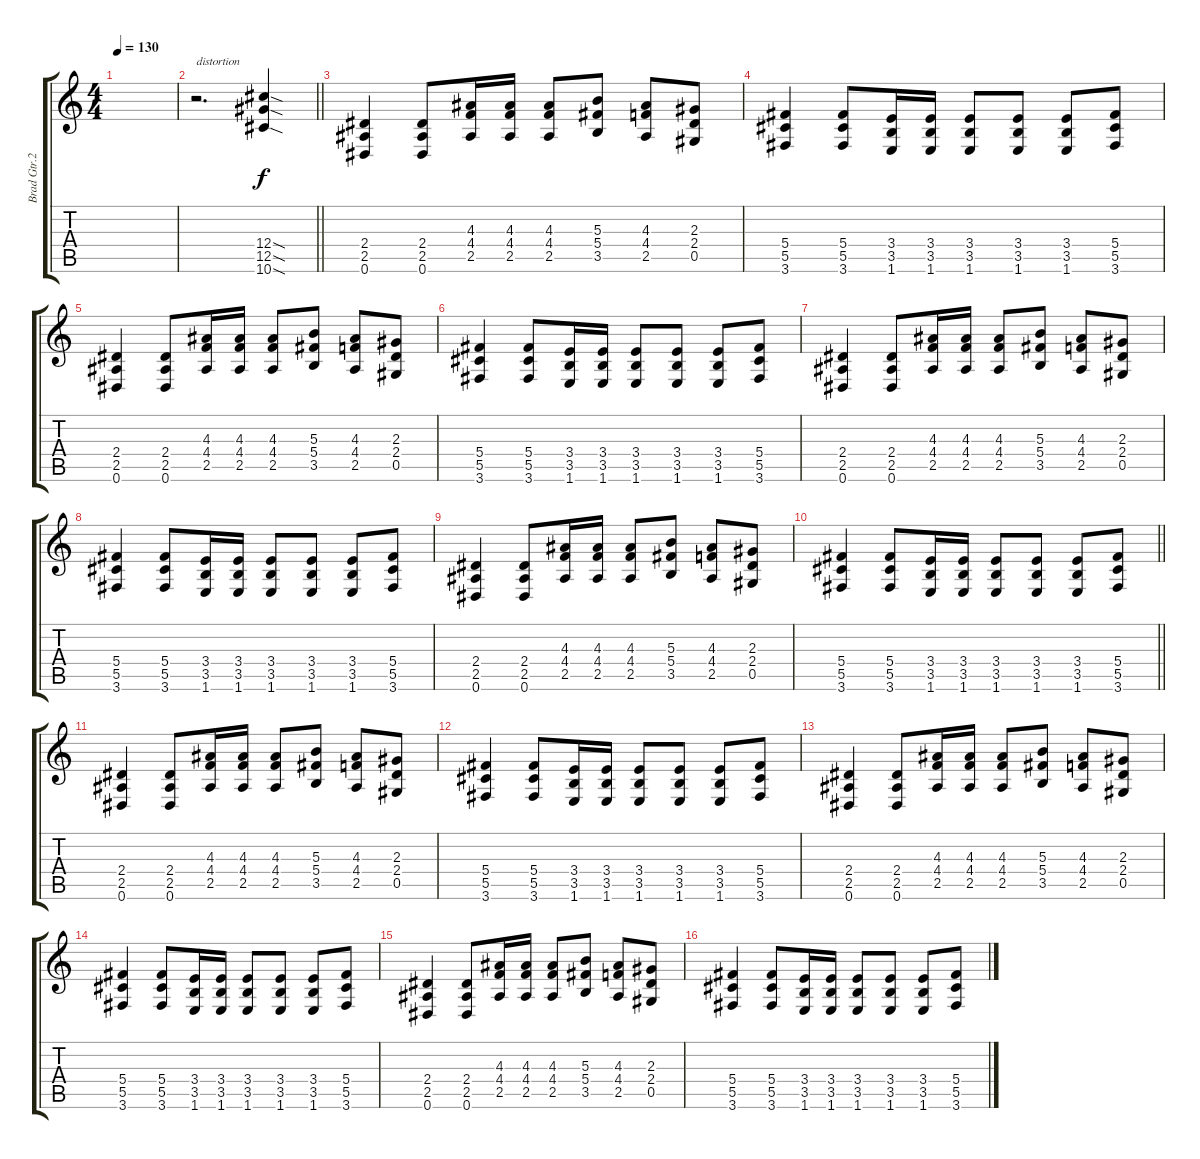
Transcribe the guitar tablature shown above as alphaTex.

\track ("Brad Gtr.2" "Brad Gtr.2") {instrument distortionguitar}
\staff {score tabs}
\tuning (Eb4 Bb3 Gb3 Db3 Ab2 Eb2) {hide}
\ts (4 4)
\tempo 130
\clef g2
\ks c
|
\barLineRight lightlight
r.2{d txt "distortion" instrument distortionguitar} (12.4{sod} 12.5{sod} 10.6{sod}).4 |
(2.4 2.5 0.6).4 (2.4 2.5 0.6).8 (4.3 4.4 2.5).16 (4.3 4.4 2.5).16 (4.3 4.4 2.5).8 (5.3 5.4 3.5).8 (4.3 4.4 2.5).8 (2.3 2.4 0.5).8 |
(5.4 5.5 3.6).4 (5.4 5.5 3.6).8 (3.4 3.5 1.6).16 (3.4 3.5 1.6).16 (3.4 3.5 1.6).8 (3.4 3.5 1.6).8 (3.4 3.5 1.6).8 (5.4 5.5 3.6).8 |
(2.4 2.5 0.6).4 (2.4 2.5 0.6).8 (4.3 4.4 2.5).16 (4.3 4.4 2.5).16 (4.3 4.4 2.5).8 (5.3 5.4 3.5).8 (4.3 4.4 2.5).8 (2.3 2.4 0.5).8 |
(5.4 5.5 3.6).4 (5.4 5.5 3.6).8 (3.4 3.5 1.6).16 (3.4 3.5 1.6).16 (3.4 3.5 1.6).8 (3.4 3.5 1.6).8 (3.4 3.5 1.6).8 (5.4 5.5 3.6).8 |
(2.4 2.5 0.6).4 (2.4 2.5 0.6).8 (4.3 4.4 2.5).16 (4.3 4.4 2.5).16 (4.3 4.4 2.5).8 (5.3 5.4 3.5).8 (4.3 4.4 2.5).8 (2.3 2.4 0.5).8 |
(5.4 5.5 3.6).4 (5.4 5.5 3.6).8 (3.4 3.5 1.6).16 (3.4 3.5 1.6).16 (3.4 3.5 1.6).8 (3.4 3.5 1.6).8 (3.4 3.5 1.6).8 (5.4 5.5 3.6).8 |
(2.4 2.5 0.6).4 (2.4 2.5 0.6).8 (4.3 4.4 2.5).16 (4.3 4.4 2.5).16 (4.3 4.4 2.5).8 (5.3 5.4 3.5).8 (4.3 4.4 2.5).8 (2.3 2.4 0.5).8 |
\barLineRight lightlight
(5.4 5.5 3.6).4 (5.4 5.5 3.6).8 (3.4 3.5 1.6).16 (3.4 3.5 1.6).16 (3.4 3.5 1.6).8 (3.4 3.5 1.6).8 (3.4 3.5 1.6).8 (5.4 5.5 3.6).8 |
(2.4 2.5 0.6).4 (2.4 2.5 0.6).8 (4.3 4.4 2.5).16 (4.3 4.4 2.5).16 (4.3 4.4 2.5).8 (5.3 5.4 3.5).8 (4.3 4.4 2.5).8 (2.3 2.4 0.5).8 |
(5.4 5.5 3.6).4 (5.4 5.5 3.6).8 (3.4 3.5 1.6).16 (3.4 3.5 1.6).16 (3.4 3.5 1.6).8 (3.4 3.5 1.6).8 (3.4 3.5 1.6).8 (5.4 5.5 3.6).8 |
(2.4 2.5 0.6).4 (2.4 2.5 0.6).8 (4.3 4.4 2.5).16 (4.3 4.4 2.5).16 (4.3 4.4 2.5).8 (5.3 5.4 3.5).8 (4.3 4.4 2.5).8 (2.3 2.4 0.5).8 |
(5.4 5.5 3.6).4 (5.4 5.5 3.6).8 (3.4 3.5 1.6).16 (3.4 3.5 1.6).16 (3.4 3.5 1.6).8 (3.4 3.5 1.6).8 (3.4 3.5 1.6).8 (5.4 5.5 3.6).8 |
(2.4 2.5 0.6).4 (2.4 2.5 0.6).8 (4.3 4.4 2.5).16 (4.3 4.4 2.5).16 (4.3 4.4 2.5).8 (5.3 5.4 3.5).8 (4.3 4.4 2.5).8 (2.3 2.4 0.5).8 |
(5.4 5.5 3.6).4 (5.4 5.5 3.6).8 (3.4 3.5 1.6).16 (3.4 3.5 1.6).16 (3.4 3.5 1.6).8 (3.4 3.5 1.6).8 (3.4 3.5 1.6).8 (5.4 5.5 3.6).8
